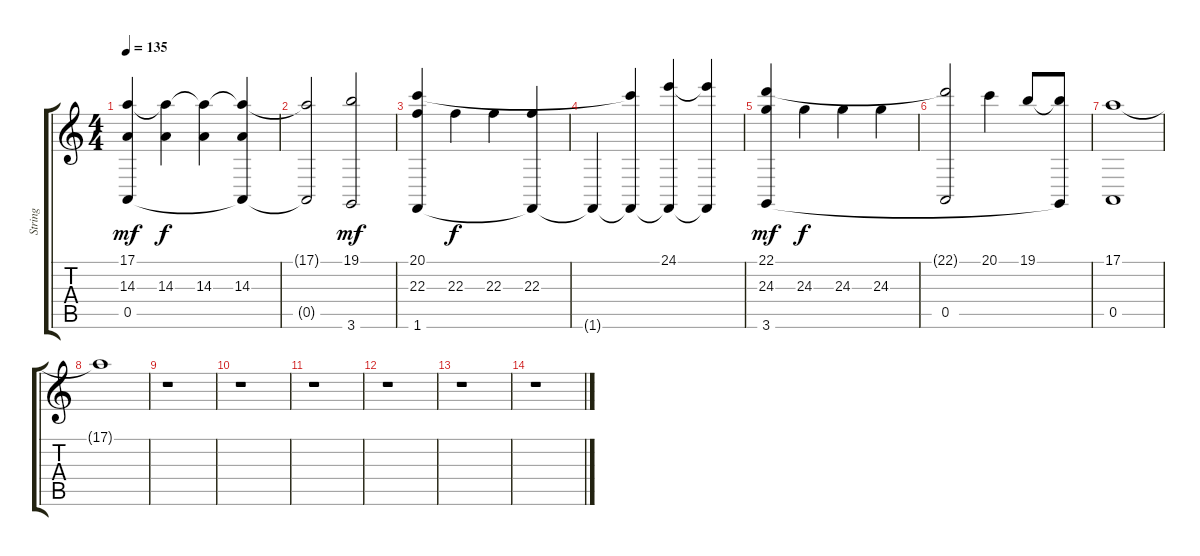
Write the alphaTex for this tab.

\track ("String" "String") {instrument stringensemble1}
\staff {score tabs}
\tuning (E4 B3 G3 D3 A2 E2) {hide}
\ts (4 4)
\tempo 135
\clef g2
\ks c
(17.1{t} 14.3 0.5).4{dy mf} (17.1{t} 14.3).4{dy f} (17.1{t} 14.3).4 (17.1{t} 14.3 0.5{t}).4 |
(17.1{t} 0.5{t}).2 (19.1 3.6).2{dy mf} |
(20.1 22.3 1.6).4 22.3.4{dy f} 22.3.4 (22.3 1.6{t}).4 |
1.6{t}.4 (20.1{t} 1.6{t}).4 (24.1 1.6{t}).4 (24.1{t} 1.6{t}).4 |
(22.1 24.3 3.6).4{dy mf} 24.3.4{dy f} 24.3.4 24.3.4 |
(22.1{t} 0.5).2 20.1.4 19.1.8 (19.1{t} 3.6{t}).8 |
(17.1 0.5).1 |
17.1{t}.1 |
r.1 |
r.1 |
r.1 |
r.1 |
r.1 |
r.1
